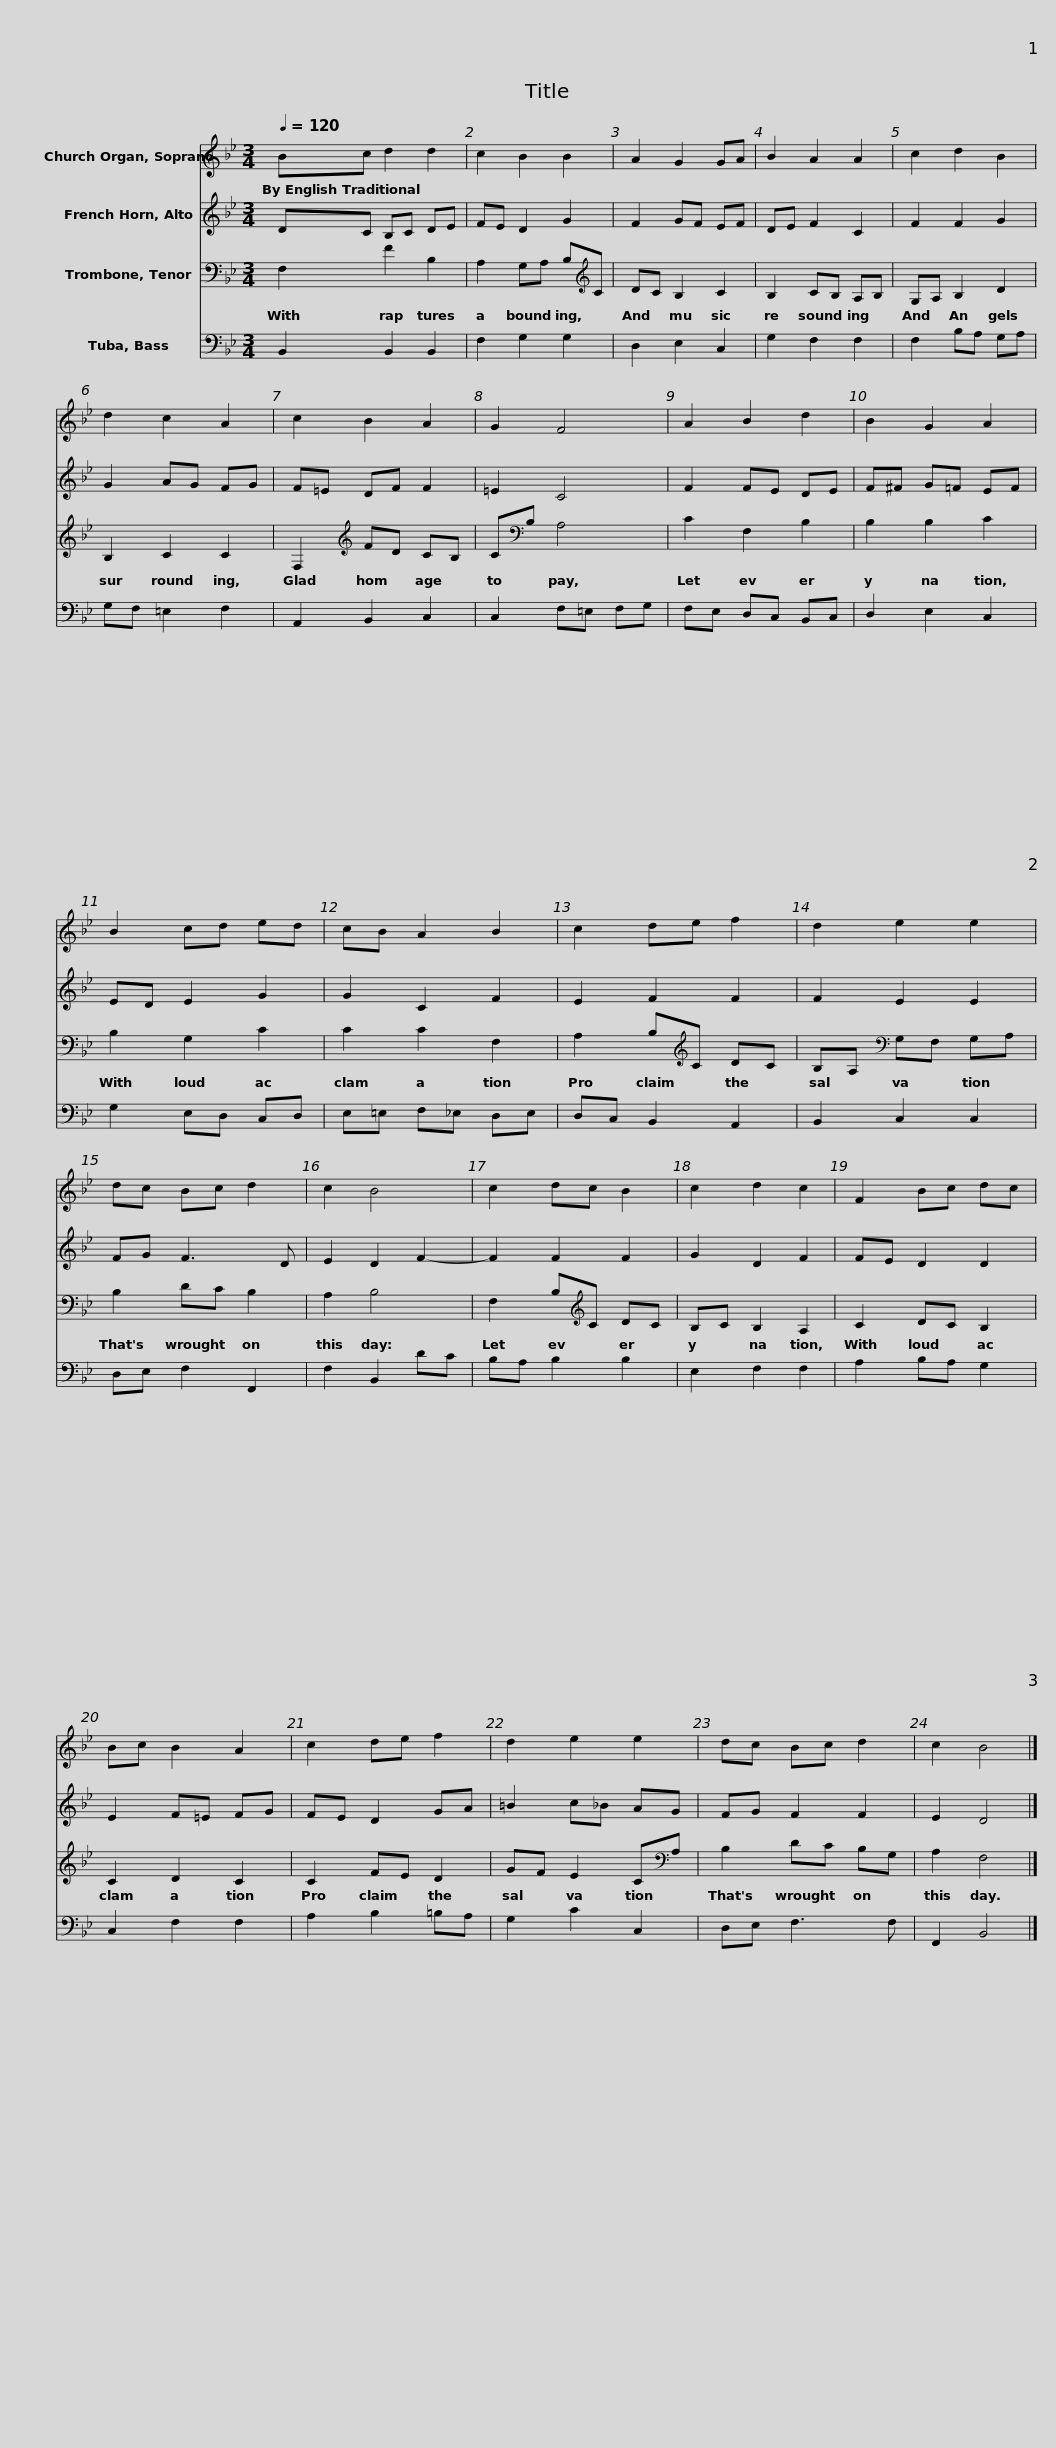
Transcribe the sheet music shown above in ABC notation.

X:1
%%score 1 2 3 4
L:1/8
Q:1/4=120
M:3/4
I:linebreak $
K:Bb
V:1 treble
V:2 treble
V:3 bass
V:4 bass
V:1
 Bc d2 d2 | c2 B2 B2 | A2 G2 GA | B2 A2 A2 |$ c2 d2 B2 | %5
 d2 c2 A2 | c2 B2 A2 | G2 F4 | A2 B2 d2 | B2 G2 A2 |$ %10
 B2 cd ed | cB A2 B2 | c2 de f2 | d2 e2 e2 | dc Bc d2 |$ %15
 c2 B4 | c2 dc B2 | c2 d2 c2 | F2 Bc dc | Bc B2 A2 | %20
 c2 de f2 |$ d2 e2 e2 | dc Bc d2 | c2 B4 |] %24
V:2
 DC B,C DE | FE D2 G2 | F2 GF EF | DE F2 C2 |$ F2 F2 G2 | %5
 G2 AG FG | F=E DF F2 | =E2 C4 | F2 FE DE | F^F G=F EF |$ %10
 ED E2 G2 | G2 C2 F2 | E2 F2 F2 | F2 E2 E2 | FG F3 D |$ %15
 E2 D2 F2- | F2 F2 F2 | G2 D2 F2 | FE D2 D2 | E2 F=E FG | %20
 FE D2 GA |$ =B2 c_B AG | FG F2 F2 | E2 D4 |] %24
V:3
 F,2 F2 B,2 | A,2 G,A, B,[K:treble]C | DC B,2 C2 | B,2 CB, A,B, |$ G,A, B,2 D2 | %5
 B,2 C2 C2 | F,2[K:treble] FD CB, | C[K:bass]B, A,4 | C2 F,2 B,2 | B,2 B,2 C2 |$ %10
 B,2 G,2 C2 | C2 C2 F,2 | A,2 B,[K:treble]C DC | B,A,[K:bass] G,F, G,A, | B,2 DC B,2 |$ %15
 A,2 B,4 | F,2 B,[K:treble]C DC | B,C B,2 A,2 | C2 DC B,2 | C2 D2 C2 | %20
 C2 FE D2 |$ GF E2 C[K:bass]A, | B,2 DC B,G, | A,2 F,4 |] %24
V:4
 B,,2 B,,2 B,,2 | F,2 G,2 G,2 | D,2 E,2 C,2 | G,2 F,2 F,2 |$ F,2 B,A, G,A, | %5
 G,F, =E,2 F,2 | A,,2 B,,2 C,2 | C,2 F,=E, F,G, | F,E, D,C, B,,C, | D,2 E,2 C,2 |$ %10
 G,2 E,D, C,D, | E,=E, F,_E, D,E, | D,C, B,,2 A,,2 | B,,2 C,2 C,2 | D,E, F,2 F,,2 |$ %15
 F,2 B,,2 DC | B,A, B,2 B,2 | E,2 F,2 F,2 | A,2 B,A, G,2 | C,2 F,2 F,2 | %20
 A,2 B,2 =B,A, |$ G,2 C2 C,2 | D,E, F,3 F, | F,,2 B,,4 |] %24
